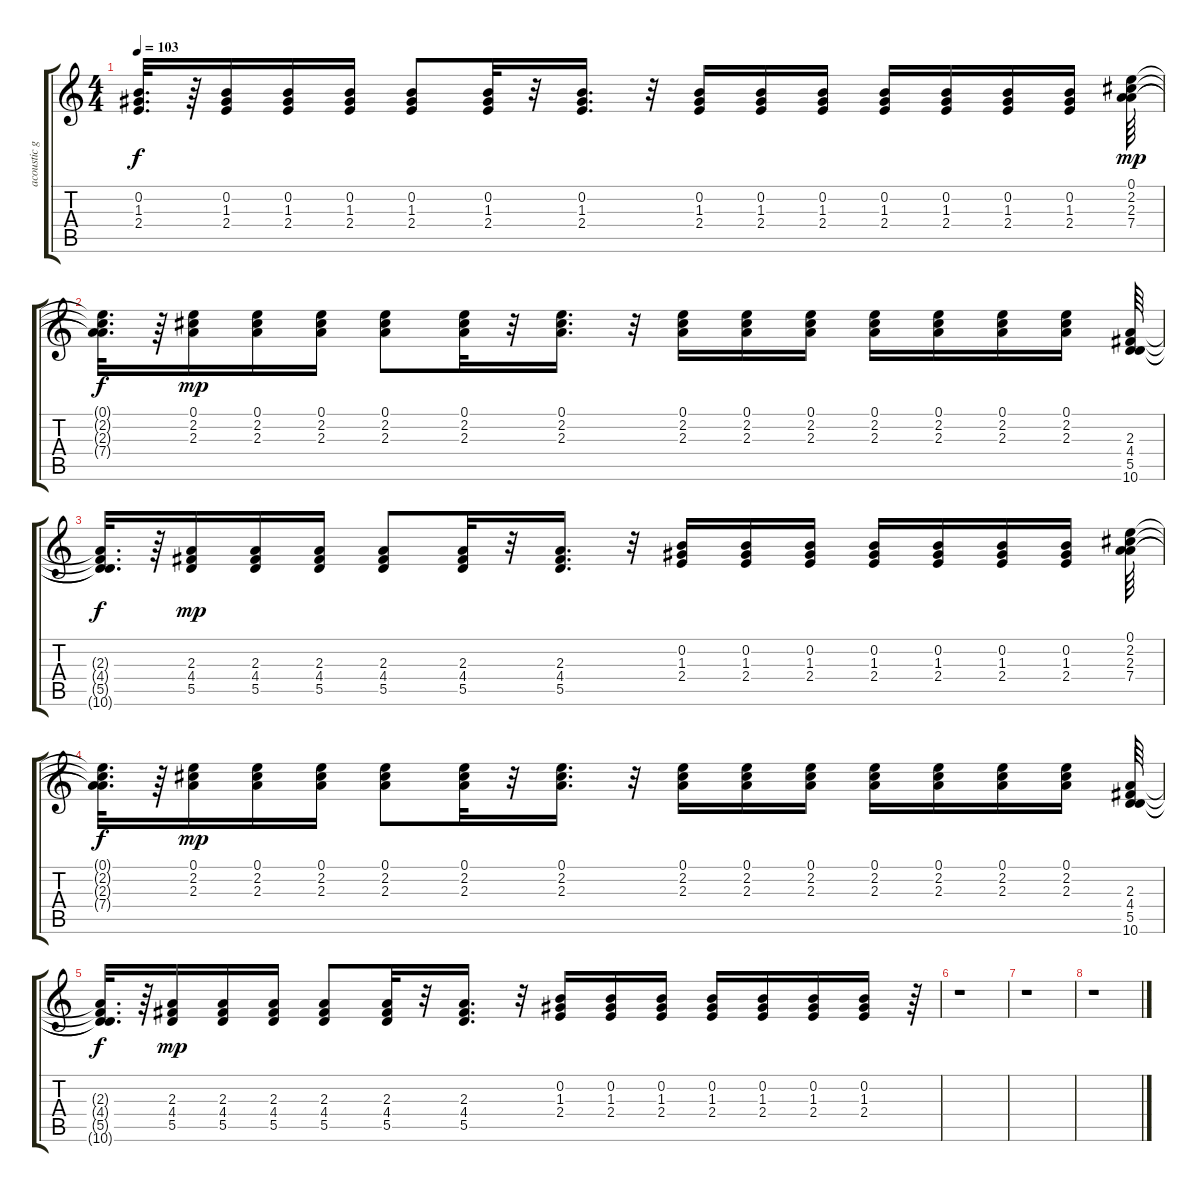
\track ("acoustic guitar" "acoustic g") {instrument acousticguitarsteel}
\staff {score tabs}
\tuning (E4 B3 G3 D3 A2 E2) {hide}
\ts (4 4)
\tempo 103
\clef g2
\ks c
(0.2{t} 1.3{t} 2.4{t}).32{d dy f} r.64 (0.2 1.3 2.4).16 (0.2 1.3 2.4).16 (0.2 1.3 2.4).16 (0.2 1.3 2.4).8 (0.2 1.3 2.4).32 r.32 (0.2 1.3 2.4).16{d} r.32 (0.2 1.3 2.4).16 (0.2 1.3 2.4).16 (0.2 1.3 2.4).16 (0.2 1.3 2.4).16 (0.2 1.3 2.4).16 (0.2 1.3 2.4).16 (0.2 1.3 2.4).16 (0.1 2.2 2.3 7.4).64{dy mp} |
(0.1{t} 2.2{t} 2.3{t} 7.4{t}).32{d dy f} r.64 (0.1 2.2 2.3).16{dy mp} (0.1 2.2 2.3).16 (0.1 2.2 2.3).16 (0.1 2.2 2.3).8 (0.1 2.2 2.3).32 r.32 (0.1 2.2 2.3).16{d} r.32 (0.1 2.2 2.3).16 (0.1 2.2 2.3).16 (0.1 2.2 2.3).16 (0.1 2.2 2.3).16 (0.1 2.2 2.3).16 (0.1 2.2 2.3).16 (0.1 2.2 2.3).16 (2.3 4.4 5.5 10.6).64 |
(2.3{t} 4.4{t} 5.5{t} 10.6{t}).32{d dy f} r.64 (2.3 4.4 5.5).16{dy mp} (2.3 4.4 5.5).16 (2.3 4.4 5.5).16 (2.3 4.4 5.5).8 (2.3 4.4 5.5).32 r.32 (2.3 4.4 5.5).16{d} r.32 (0.2 1.3 2.4).16 (0.2 1.3 2.4).16 (0.2 1.3 2.4).16 (0.2 1.3 2.4).16 (0.2 1.3 2.4).16 (0.2 1.3 2.4).16 (0.2 1.3 2.4).16 (0.1 2.2 2.3 7.4).64 |
(0.1{t} 2.2{t} 2.3{t} 7.4{t}).32{d dy f} r.64 (0.1 2.2 2.3).16{dy mp} (0.1 2.2 2.3).16 (0.1 2.2 2.3).16 (0.1 2.2 2.3).8 (0.1 2.2 2.3).32 r.32 (0.1 2.2 2.3).16{d} r.32 (0.1 2.2 2.3).16 (0.1 2.2 2.3).16 (0.1 2.2 2.3).16 (0.1 2.2 2.3).16 (0.1 2.2 2.3).16 (0.1 2.2 2.3).16 (0.1 2.2 2.3).16 (2.3 4.4 5.5 10.6).64 |
(2.3{t} 4.4{t} 5.5{t} 10.6{t}).32{d dy f} r.64 (2.3 4.4 5.5).16{dy mp} (2.3 4.4 5.5).16 (2.3 4.4 5.5).16 (2.3 4.4 5.5).8 (2.3 4.4 5.5).32 r.32 (2.3 4.4 5.5).16{d} r.32 (0.2 1.3 2.4).16 (0.2 1.3 2.4).16 (0.2 1.3 2.4).16 (0.2 1.3 2.4).16 (0.2 1.3 2.4).16 (0.2 1.3 2.4).16 (0.2 1.3 2.4).16 r.64 |
r.1 |
r.1 |
r.1
